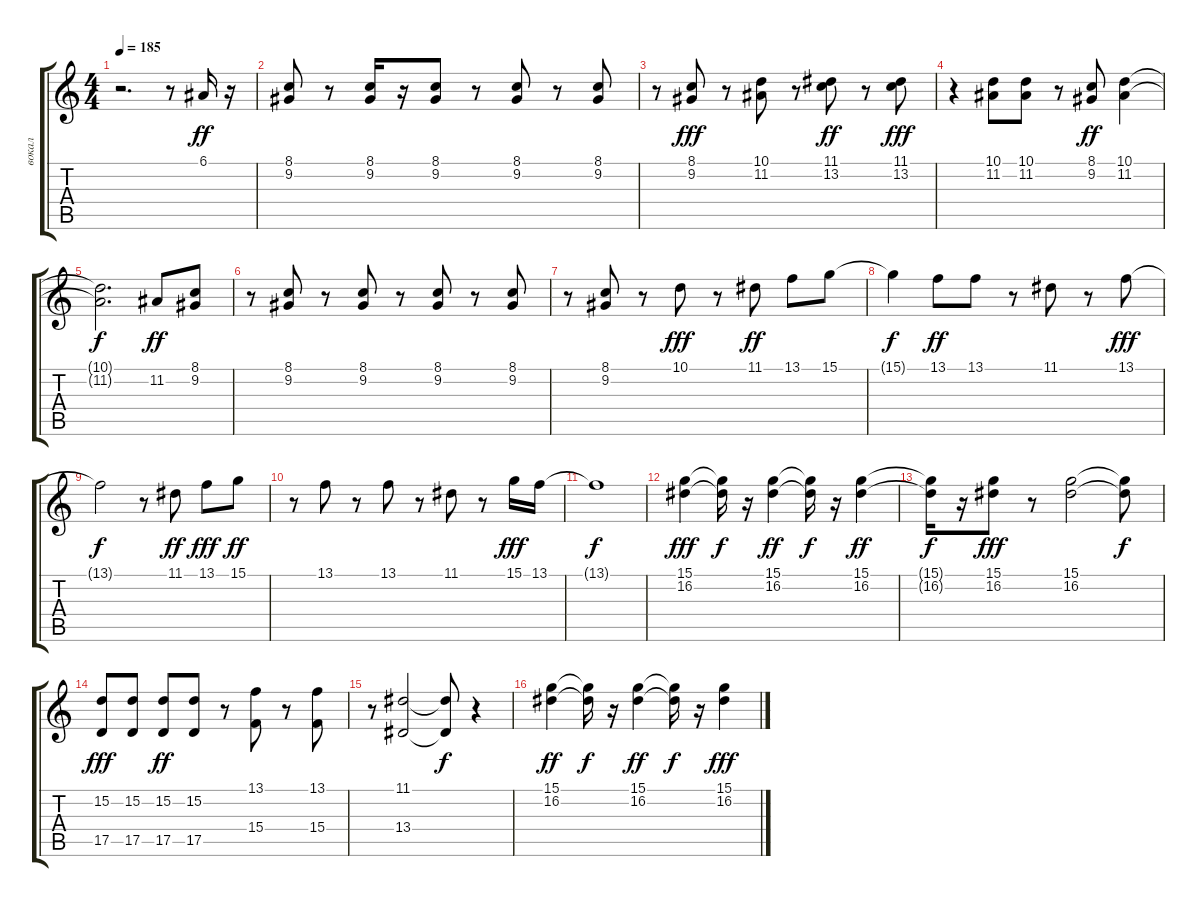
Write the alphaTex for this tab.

\track ("вокал" "вокал") {instrument voiceoohs}
\staff {score tabs}
\tuning (E4 B3 G3 D3 A2 E2) {hide}
\ts (4 4)
\tempo 185
\clef g2
\ks c
r.2{d dy f} r.8 6.1.16{dy ff} r.16 |
(8.1 9.2).8 r.8 (8.1 9.2).16 r.16 (8.1 9.2).8 r.8 (8.1 9.2).8 r.8 (8.1 9.2).8 |
r.8 (8.1 9.2).8{dy fff} r.8 (10.1 11.2).8 r.8 (11.1 13.2).8{dy ff} r.8 (11.1 13.2).8{dy fff} |
r.4 (10.1 11.2).8 (10.1 11.2).8 r.8 (8.1 9.2).8{dy ff} (10.1 11.2).4 |
(10.1{t} 11.2{t}).2{d dy f} 11.2.8{dy ff} (8.1 9.2).8 |
r.8 (8.1 9.2).8 r.8 (8.1 9.2).8 r.8 (8.1 9.2).8 r.8 (8.1 9.2).8 |
r.8 (8.1 9.2).8 r.8 10.1.8{dy fff} r.8 11.1.8{dy ff} 13.1.8 15.1.8 |
15.1{t}.4{dy f} 13.1.8{dy ff} 13.1.8 r.8 11.1.8 r.8 13.1.8{dy fff} |
13.1{t}.2{dy f} r.8 11.1.8{dy ff} 13.1.8{dy fff} 15.1.8{dy ff} |
r.8 13.1.8 r.8 13.1.8 r.8 11.1.8 r.8 15.1.16{dy fff} 13.1.16 |
13.1{t}.1{dy f} |
(15.1 16.2).4{dy fff} (15.1{t} 16.2{t}).16{dy f} r.16 (15.1 16.2).4{dy ff} (15.1{t} 16.2{t}).16{dy f} r.16 (15.1 16.2).4{dy ff} |
(15.1{t} 16.2{t}).16{dy f} r.16 (15.1 16.2).8{dy fff} r.8 (15.1 16.2).2 (15.1{t} 16.2{t}).8{dy f} |
(15.2 17.5).8{dy fff} (15.2 17.5).8 (15.2 17.5).8{dy ff} (15.2 17.5).8 r.8 (13.1 15.4).8 r.8 (13.1 15.4).8 |
r.8 (11.1 13.4).2 (11.1{t} 13.4{t}).8{dy f} r.4 |
(15.1 16.2).4{dy ff} (15.1{t} 16.2{t}).16{dy f} r.16 (15.1 16.2).4{dy ff} (15.1{t} 16.2{t}).16{dy f} r.16 (15.1 16.2).4{dy fff}
